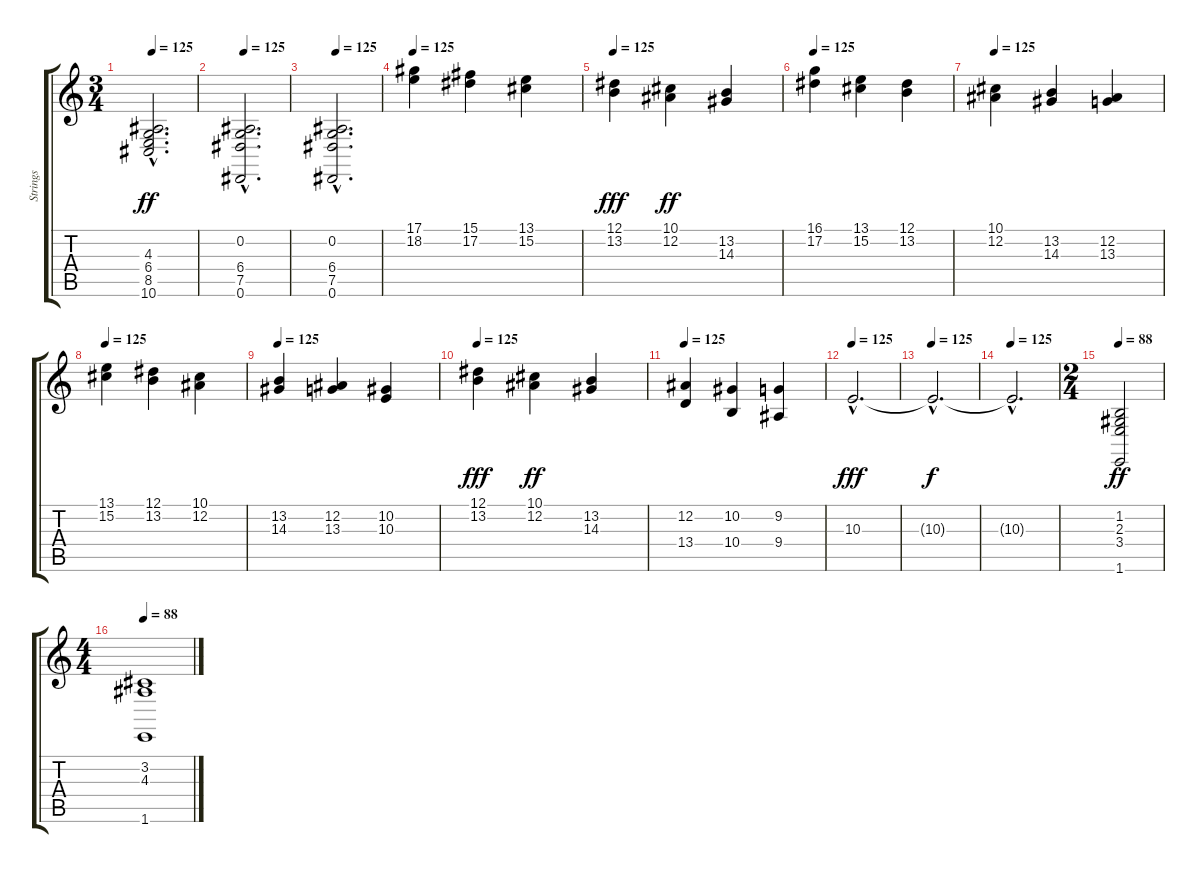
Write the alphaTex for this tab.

\track ("Strings" "Strings") {instrument stringensemble1}
\staff {score tabs}
\tuning (Eb4 Bb3 Gb3 Db3 Ab2 Eb2) {hide}
\ts (3 4)
\tempo 125
\clef g2
\ks c
(4.3{hac} 6.4{hac} 8.5{hac} 10.6{hac}).2{d dy ff} |
\tempo 125
(0.2{hac} 6.4{hac} 7.5{hac} 0.6{hac}).2{d} |
\tempo 125
(0.2{hac} 6.4{hac} 7.5{hac} 0.6{hac}).2{d} |
\tempo 125
(17.1 18.2).4 (15.1 17.2).4 (13.1 15.2).4 |
\tempo 125
(12.1 13.2).4{dy fff} (10.1 12.2).4{dy ff} (13.2 14.3).4 |
\tempo 125
(16.1 17.2).4 (13.1 15.2).4 (12.1 13.2).4 |
\tempo 125
(10.1 12.2).4 (13.2 14.3).4 (12.2 13.3).4 |
\tempo 125
(13.1 15.2).4 (12.1 13.2).4 (10.1 12.2).4 |
\tempo 125
(13.2 14.3).4 (12.2 13.3).4 (10.2 10.3).4 |
\tempo 125
(12.1 13.2).4{dy fff} (10.1 12.2).4{dy ff} (13.2 14.3).4 |
\tempo 125
(12.2 13.4).4 (10.2 10.4).4 (9.2 9.4).4 |
\tempo 125
10.3{hac}.2{d dy fff} |
\tempo 125
10.3{hac t}.2{d dy f} |
\tempo 125
10.3{hac t}.2{d} |
\ts (2 4)
\tempo 88
(1.2 2.3 3.4 1.6).2{dy ff} |
\ts (4 4)
\tempo 88
(3.2 4.3 1.6).1
